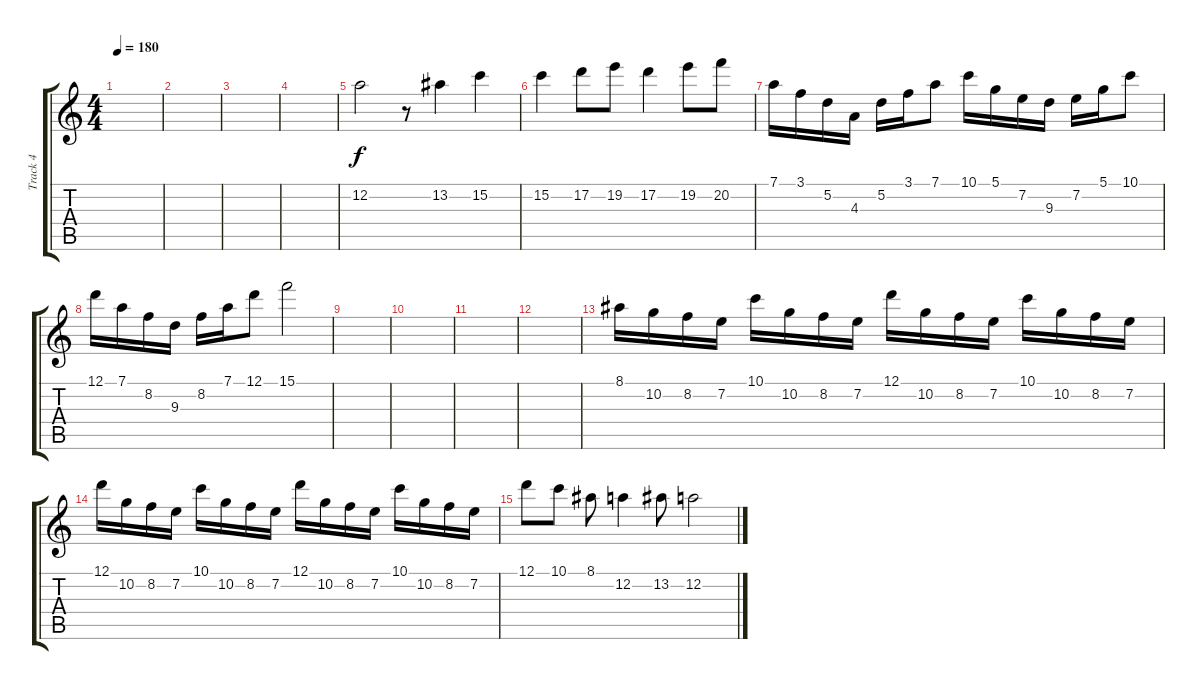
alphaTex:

\track ("Track 4" "Track 4") {instrument overdrivenguitar}
\staff {score tabs}
\tuning (D4 A3 F3 C3 G2 D2) {hide}
\ts (4 4)
\tempo 180
\clef g2
\ks c
|
|
|
|
12.2.2 r.8 13.2.4 15.2.4 |
15.2.4 17.2.8 19.2.8 17.2.4 19.2.8 20.2.8 |
7.1.16 3.1.16 5.2.16 4.3.16 5.2.16 3.1.16 7.1.8 10.1.16 5.1.16 7.2.16 9.3.16 7.2.16 5.1.16 10.1.8 |
12.1.16 7.1.16 8.2.16 9.3.16 8.2.16 7.1.16 12.1.8 15.1.2 |
|
|
|
|
8.1.16 10.2.16 8.2.16 7.2.16 10.1.16 10.2.16 8.2.16 7.2.16 12.1.16 10.2.16 8.2.16 7.2.16 10.1.16 10.2.16 8.2.16 7.2.16 |
12.1.16 10.2.16 8.2.16 7.2.16 10.1.16 10.2.16 8.2.16 7.2.16 12.1.16 10.2.16 8.2.16 7.2.16 10.1.16 10.2.16 8.2.16 7.2.16 |
12.1.8 10.1.8 8.1.8 12.2.4 13.2.8 12.2.2
